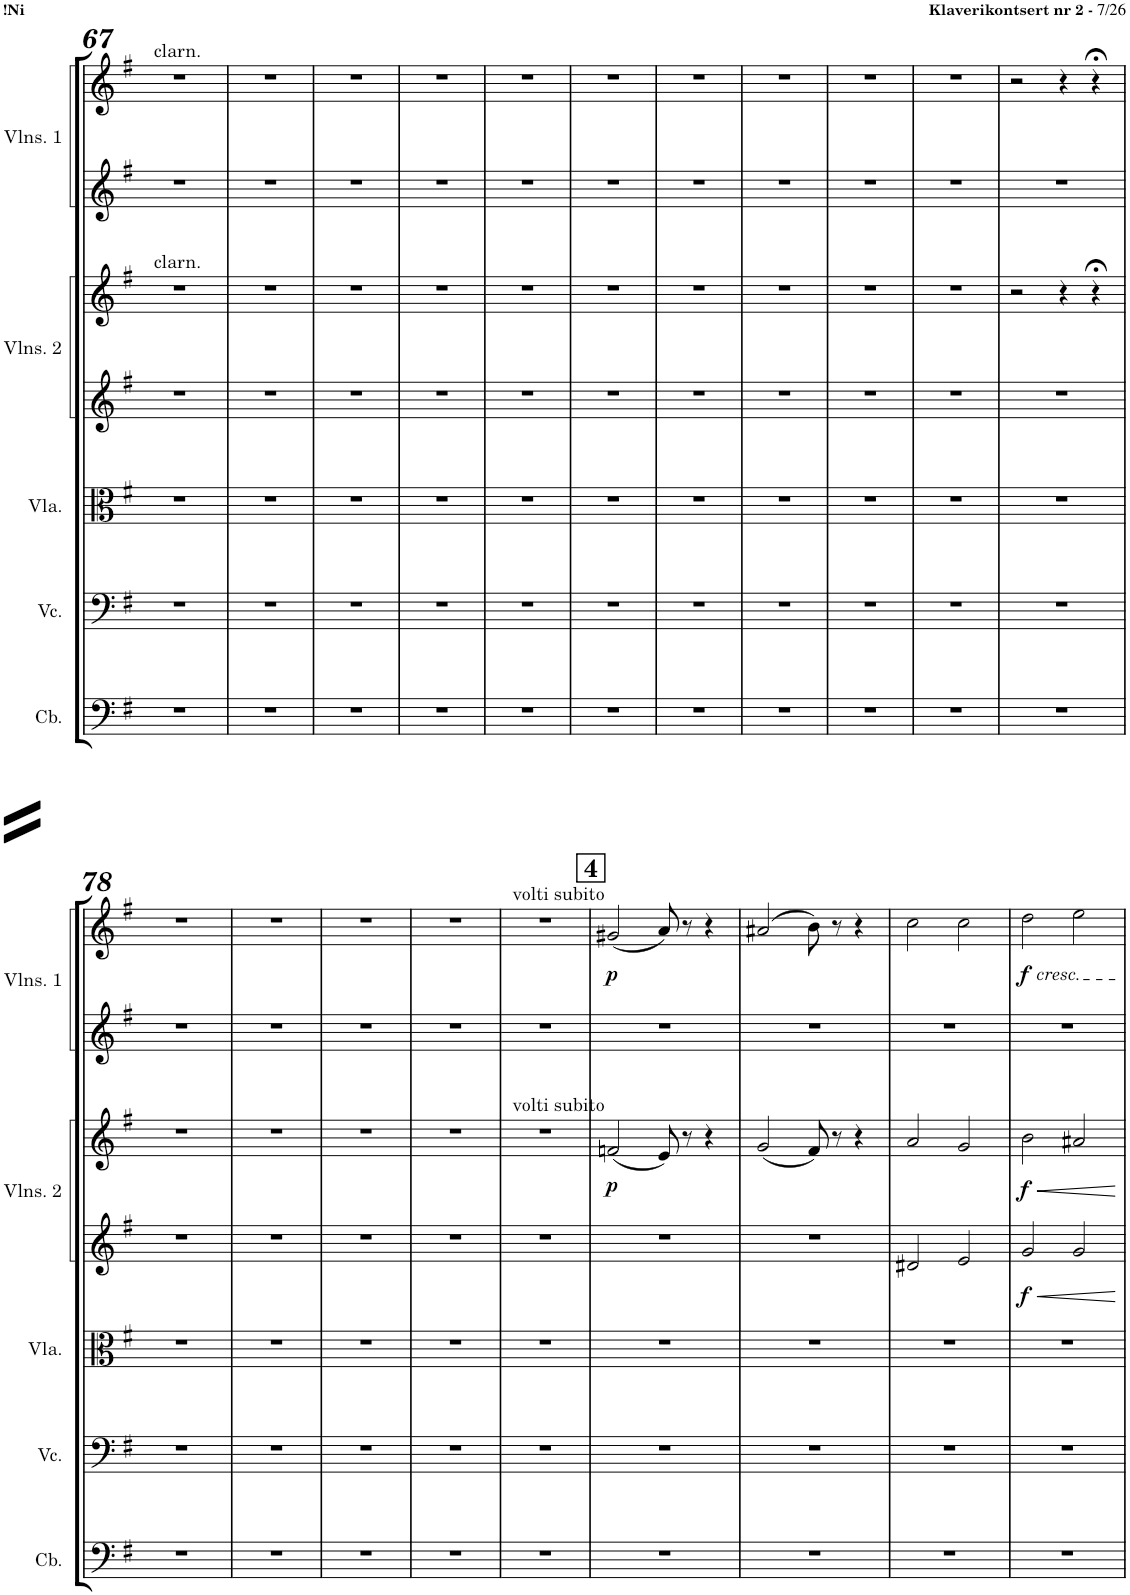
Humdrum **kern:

**kern	**kern	**kern	**kern	**kern	**dynam	**kern	**kern	**dynam
*part5	*part4	*part3	*part2	*part2	*part2	*part1	*part1	*part1
*staff7	*staff6	*staff5	*staff4	*staff3	*staff3/4	*staff2	*staff1	*staff1/2
*I"Contrabass	*I"Violoncello	*I"Viola	*I"Violins 2	*	*	*I"Violins 1	*	*
*I'Cb.	*I'Vc.	*I'Vla.	*I'Vlns. 2	*	*	*I'Vlns. 1	*	*
!!LO:PB:g=z
*clefF4	*clefF4	*clefC3	*clefG2	*clefG2	*	*clefG2	*clefG2	*
*Trd7c12	*	*	*	*	*	*	*	*
*k[f#]	*k[f#]	*k[f#]	*k[f#]	*k[f#]	*	*k[f#]	*k[f#]	*
*M4/4	*M4/4	*M4/4	*M4/4	*M4/4	*	*M4/4	*M4/4	*
*met(c)	*met(c)	*met(c)	*met(c)	*met(c)	*	*met(c)	*met(c)	*
=67	=67	=67	=67	=67	=67	=67	=67	=67
!	!	!	!	!	!	!	!LO:TX:a:t=clarn.	!
!	!	!	!	!LO:TX:a:t=clarn.	!	!	!	!
1r	1r	1r	1r	1r	.	1r	1r	.
=68	=68	=68	=68	=68	=68	=68	=68	=68
1r	1r	1r	1r	1r	.	1r	1r	.
=69	=69	=69	=69	=69	=69	=69	=69	=69
1r	1r	1r	1r	1r	.	1r	1r	.
=70	=70	=70	=70	=70	=70	=70	=70	=70
1r	1r	1r	1r	1r	.	1r	1r	.
=71	=71	=71	=71	=71	=71	=71	=71	=71
1r	1r	1r	1r	1r	.	1r	1r	.
=72	=72	=72	=72	=72	=72	=72	=72	=72
1r	1r	1r	1r	1r	.	1r	1r	.
=73	=73	=73	=73	=73	=73	=73	=73	=73
1r	1r	1r	1r	1r	.	1r	1r	.
=74	=74	=74	=74	=74	=74	=74	=74	=74
1r	1r	1r	1r	1r	.	1r	1r	.
=75	=75	=75	=75	=75	=75	=75	=75	=75
1r	1r	1r	1r	1r	.	1r	1r	.
=76	=76	=76	=76	=76	=76	=76	=76	=76
1r	1r	1r	1r	1r	.	1r	1r	.
=77	=77	=77	=77	=77	=77	=77	=77	=77
1r	1r	1r	1r	2r	.	1r	2r	.
.	.	.	.	4r	.	.	4r	.
.	.	.	.	4r;<	.	.	4r;<	.
!!LO:LB:g=z
=78	=78	=78	=78	=78	=78	=78	=78	=78
1r	1r	1r	1r	1r	.	1r	1r	.
=79	=79	=79	=79	=79	=79	=79	=79	=79
1r	1r	1r	1r	1r	.	1r	1r	.
=80	=80	=80	=80	=80	=80	=80	=80	=80
1r	1r	1r	1r	1r	.	1r	1r	.
=81	=81	=81	=81	=81	=81	=81	=81	=81
1r	1r	1r	1r	1r	.	1r	1r	.
=82	=82	=82	=82	=82	=82	=82	=82	=82
!	!	!	!	!	!	!	!LO:TX:a:t=volti subito	!
!	!	!	!	!LO:TX:a:t=volti subito	!	!	!	!
1r	1r	1r	1r	1r	.	1r	1r	.
=83	=83	=83	=83	=83	=83	=83	=83	=83
!	!	!	!	!	!LO:DY:b	!	!	!LO:DY:b
1r	1r	1r	1r	(2fn/	p	1r	(2g#X/	p
.	.	.	.	8e/)	.	.	8a/)	.
.	.	.	.	8r	.	.	8r	.
.	.	.	.	4r	.	.	4r	.
=84	=84	=84	=84	=84	=84	=84	=84	=84
1r	1r	1r	1r	(2g/	.	1r	(2a#X/	.
.	.	.	.	8f#/)	.	.	8b\)	.
.	.	.	.	8r	.	.	8r	.
.	.	.	.	4r	.	.	4r	.
=85	=85	=85	=85	=85	=85	=85	=85	=85
1r	1r	1r	2d#X/	2a/	.	1r	2cc\	.
.	.	.	2e/	2g/	.	.	2cc\	.
=86	=86	=86	=86	=86	=86	=86	=86	=86
!	!	!	!	!	!	!	!LO:TX:b:i:t=cresc.	!
!	!	!	!	!	!LO:HP:b	!	!	!
!	!	!	!	!	!LO:DY:n=1:b=2	!	!	!
!	!	!	!	!	!LO:DY:n=2:b	!	!	!LO:DY:b
1r	1r	1r	2g/	2b\	< f f	1r	2dd\	f
.	.	.	2g/	2a#X/	.	.	2ee\	.
.	.	.	.	.	[	.	.	.
=	=	=	=	=	=	=	=	=
*-	*-	*-	*-	*-	*-	*-	*-	*-
